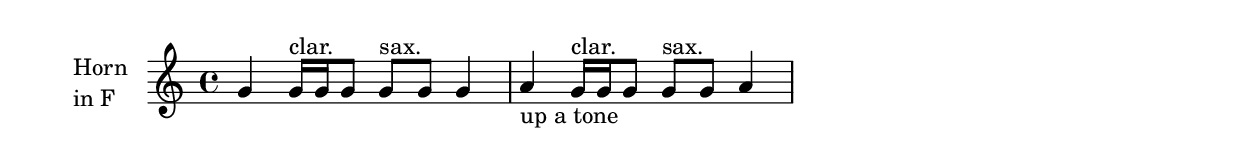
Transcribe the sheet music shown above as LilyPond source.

%% DO NOT EDIT this file manually; it was automatically
%% generated from the LilyPond Snippet Repository
%% (http://lsr.di.unimi.it).
%%
%% Make any changes in the LSR itself, or in
%% `Documentation/snippets/new/`, then run
%% `scripts/auxiliar/makelsr.pl`.
%%
%% This file is in the public domain.

\version "2.24.0"

\header {
  lsrtags = "pitches, staff-notation"

  texidoc = "
Quotations take into account the transposition of both source and
target.  In this example, all instruments play sounding middle C; the
target is an instrument in F.  The target part may be transposed using
@code{\\transpose}.  In this case, all the pitches (including the
quoted ones) are transposed.
"

  doctitle = "Quoting another voice with transposition"
} % begin verbatim


\addQuote clarinet {
  \transposition bes
  \repeat unfold 8 { d'16 d' d'8 }
}

\addQuote sax {
  \transposition es'
  \repeat unfold 16 { a8 }
}

quoteTest = {
  % french horn
  \transposition f
  g'4
  << \quoteDuring "clarinet" { \skip 4 } s4^"clar." >>
  << \quoteDuring "sax" { \skip 4 } s4^"sax." >>
  g'4
}

{
  \new Staff \with {
    instrumentName = \markup { \column { Horn "in F" } }
  }
  \quoteTest
  \transpose c' d' << \quoteTest s4_"up a tone" >>
}
